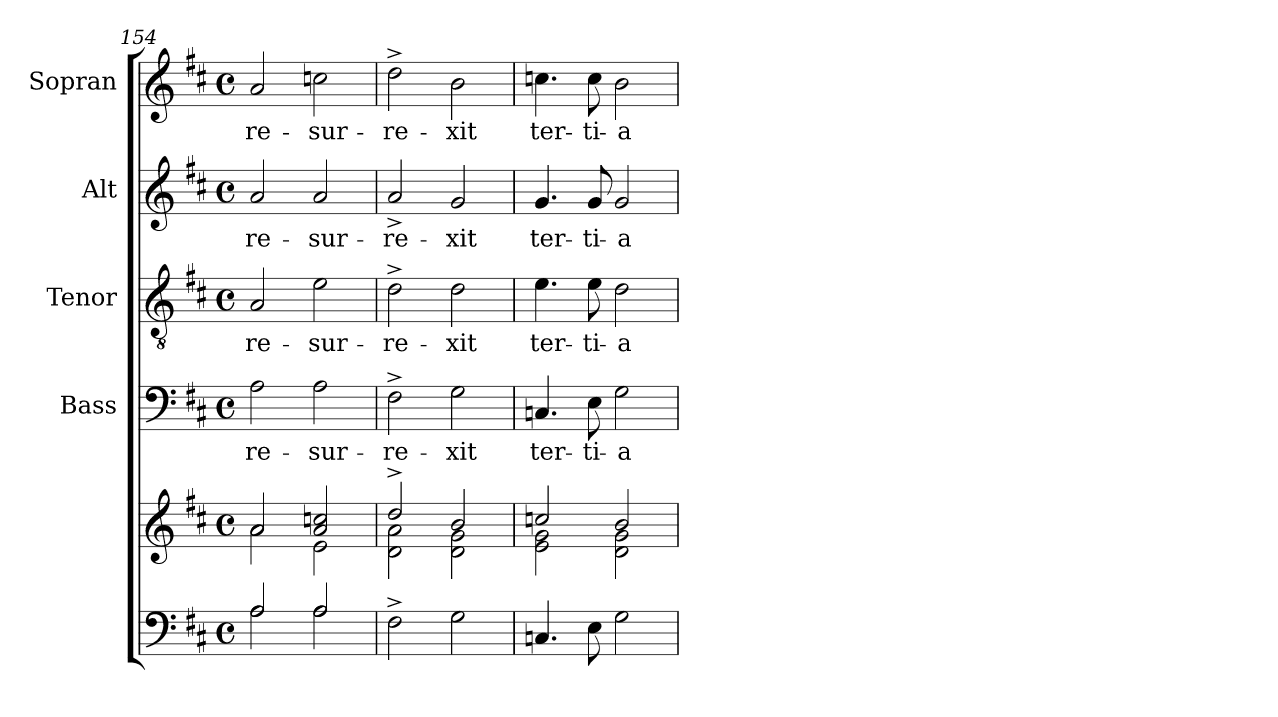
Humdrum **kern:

**kern	**kern	**kern	**text	**kern	**text	**kern	**text	**kern	**text
*part5	*part5	*part4	*part4	*part3	*part3	*part2	*part2	*part1	*part1
*staff6	*staff5	*staff4	*staff4	*staff3	*staff3	*staff2	*staff2	*staff1	*staff1
*	*	*I"Bass	*	*I"Tenor	*	*I"Alt	*	*I"Sopran	*
*	*	*I'B.	*	*I'T.	*	*I'A.	*	*I'S.	*
*clefF4	*clefG2	*clefF4	*	*clefGv2	*	*clefG2	*	*clefG2	*
*k[f#c#]	*k[f#c#]	*k[f#c#]	*	*k[f#c#]	*	*k[f#c#]	*	*k[f#c#]	*
*D:	*D:	*D:	*	*D:	*	*D:	*	*D:	*
*M4/4	*M4/4	*M4/4	*	*M4/4	*	*M4/4	*	*M4/4	*
*met(c)	*met(c)	*met(c)	*	*met(c)	*	*met(c)	*	*met(c)	*
=154	=154	=154	=154	=154	=154	=154	=154	=154	=154
*^	*^	*	*	*	*	*	*	*	*
!	!	!	!	!	!LO:LY:b	!	!LO:LY:b	!	!LO:LY:b	!	!LO:LY:b
2A/	2A\	2a/	2a\	2A\	re-	2A/	re-	2a/	re-	2a/	re-
!	!	!	!	!	!LO:LY:b	!	!LO:LY:b	!	!LO:LY:b	!	!LO:LY:b
2A/	2A\	2a/ 2ccn/	2e\	2A\	-sur-	2e\	-sur-	2a/	-sur-	2ccn\	-sur-
=155	=155	=155	=155	=155	=155	=155	=155	=155	=155	=155	=155
!	!	!	!	!	!LO:LY:b	!	!LO:LY:b	!	!LO:LY:b	!	!LO:LY:b
*v	*v	*	*	*	*	*	*	*	*	*	*
2F#^>\	2dd^>/	2d\ 2a\	2F#^>\	-re-	2d^>\	-re-	2a^>/	-re-	2dd^>\	-re-
!	!	!	!	!LO:LY:b	!	!LO:LY:b	!	!LO:LY:b	!	!LO:LY:b
2G\	2b/	2d\ 2g\	2G\	-xit	2d\	-xit	2g/	-xit	2b\	-xit
!!LO:LB:g=z
=156	=156	=156	=156	=156	=156	=156	=156	=156	=156	=156
!	!	!	!	!LO:LY:b	!	!LO:LY:b	!	!LO:LY:b	!	!LO:LY:b
4.Cn/	2ccn/	2e\ 2g\	4.Cn/	ter-	4.e\	ter-	4.g/	ter-	4.ccn\	ter-
!	!	!	!	!LO:LY:b	!	!LO:LY:b	!	!LO:LY:b	!	!LO:LY:b
8E\	.	.	8E\	-ti-	8e\	-ti-	8g/	-ti-	8cc\	-ti-
!	!	!	!	!LO:LY:b	!	!LO:LY:b	!	!LO:LY:b	!	!LO:LY:b
2G\	2b/	2d\ 2g\	2G\	-a	2d\	-a	2g/	-a	2b\	-a
*	*v	*v	*	*	*	*	*	*	*	*
=	=	=	=	=	=	=	=	=	=
*-	*-	*-	*-	*-	*-	*-	*-	*-	*-
